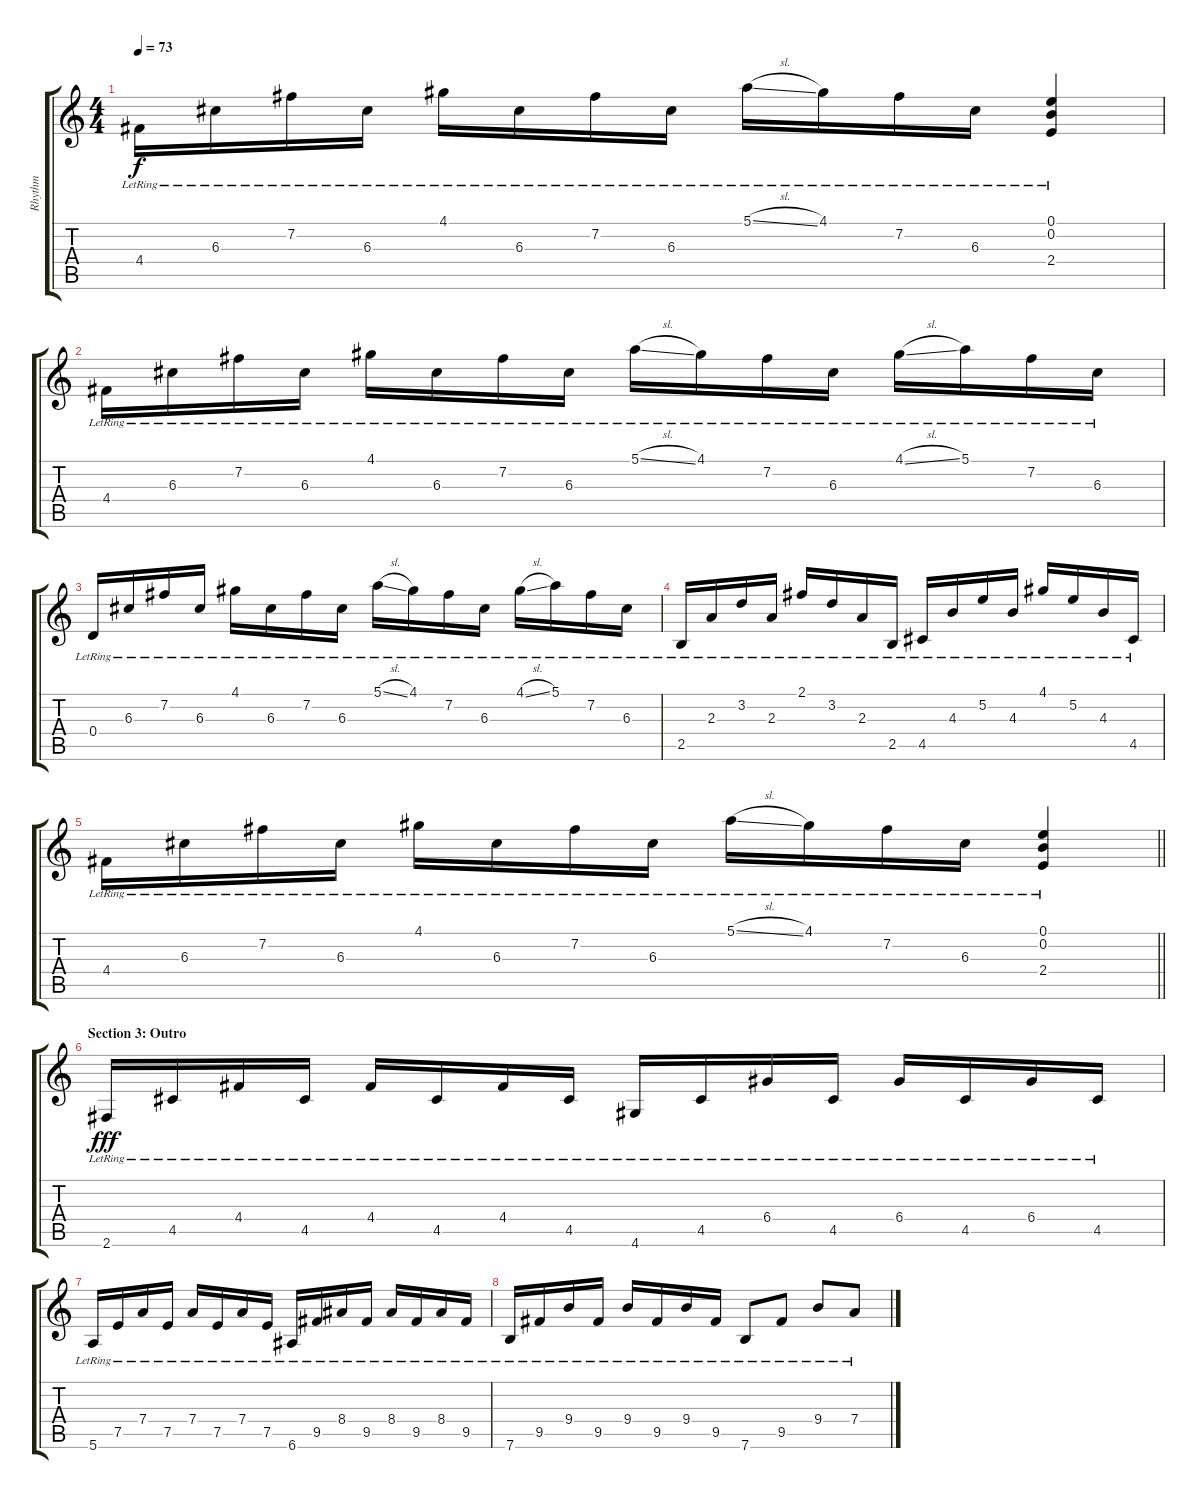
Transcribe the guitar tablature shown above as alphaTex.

\track ("Rhythm" "Rhythm") {instrument acousticguitarnylon}
\staff {score tabs}
\tuning (E4 B3 G3 D3 A2 E2) {hide}
\ts (4 4)
\tempo 73
\clef g2
\ks c
4.4{lr}.16{dy f} 6.3{lr}.16 7.2{lr}.16 6.3{lr}.16 4.1{lr}.16 6.3{lr}.16 7.2{lr}.16 6.3{lr}.16 5.1{sl lr}.16 4.1{lr}.16 7.2{lr}.16 6.3{lr}.16 (0.1{lr} 0.2{lr} 2.4{lr}).4 |
4.4{lr}.16 6.3{lr}.16 7.2{lr}.16 6.3{lr}.16 4.1{lr}.16 6.3{lr}.16 7.2{lr}.16 6.3{lr}.16 5.1{sl lr}.16 4.1{lr}.16 7.2{lr}.16 6.3{lr}.16 4.1{sl lr}.16 5.1{lr}.16 7.2{lr}.16 6.3{lr}.16 |
0.4{lr}.16 6.3{lr}.16 7.2{lr}.16 6.3{lr}.16 4.1{lr}.16 6.3{lr}.16 7.2{lr}.16 6.3{lr}.16 5.1{sl lr}.16 4.1{lr}.16 7.2{lr}.16 6.3{lr}.16 4.1{sl lr}.16 5.1{lr}.16 7.2{lr}.16 6.3{lr}.16 |
2.5{lr}.16 2.3{lr}.16 3.2{lr}.16 2.3{lr}.16 2.1{lr}.16 3.2{lr}.16 2.3{lr}.16 2.5{lr}.16 4.5{lr}.16 4.3{lr}.16 5.2{lr}.16 4.3{lr}.16 4.1{lr}.16 5.2{lr}.16 4.3{lr}.16 4.5{lr}.16 |
\barLineRight lightlight
4.4{lr}.16 6.3{lr}.16 7.2{lr}.16 6.3{lr}.16 4.1{lr}.16 6.3{lr}.16 7.2{lr}.16 6.3{lr}.16 5.1{sl lr}.16 4.1{lr}.16 7.2{lr}.16 6.3{lr}.16 (0.1{lr} 0.2{lr} 2.4{lr}).4 |
\section ("" "Section 3: Outro")
2.6{lr}.16{dy fff} 4.5{lr}.16 4.4{lr}.16 4.5{lr}.16 4.4{lr}.16 4.5{lr}.16 4.4{lr}.16 4.5{lr}.16 4.6{lr}.16 4.5{lr}.16 6.4{lr}.16 4.5{lr}.16 6.4{lr}.16 4.5{lr}.16 6.4{lr}.16 4.5{lr}.16 |
5.6{lr}.16 7.5{lr}.16 7.4{lr}.16 7.5{lr}.16 7.4{lr}.16 7.5{lr}.16 7.4{lr}.16 7.5{lr}.16 6.6{lr}.16 9.5{lr}.16 8.4{lr}.16 9.5{lr}.16 8.4{lr}.16 9.5{lr}.16 8.4{lr}.16 9.5{lr}.16 |
7.6{lr}.16 9.5{lr}.16 9.4{lr}.16 9.5{lr}.16 9.4{lr}.16 9.5{lr}.16 9.4{lr}.16 9.5{lr}.16 7.6{lr}.8 9.5{lr}.8 9.4{lr}.8 7.4{lr}.8
